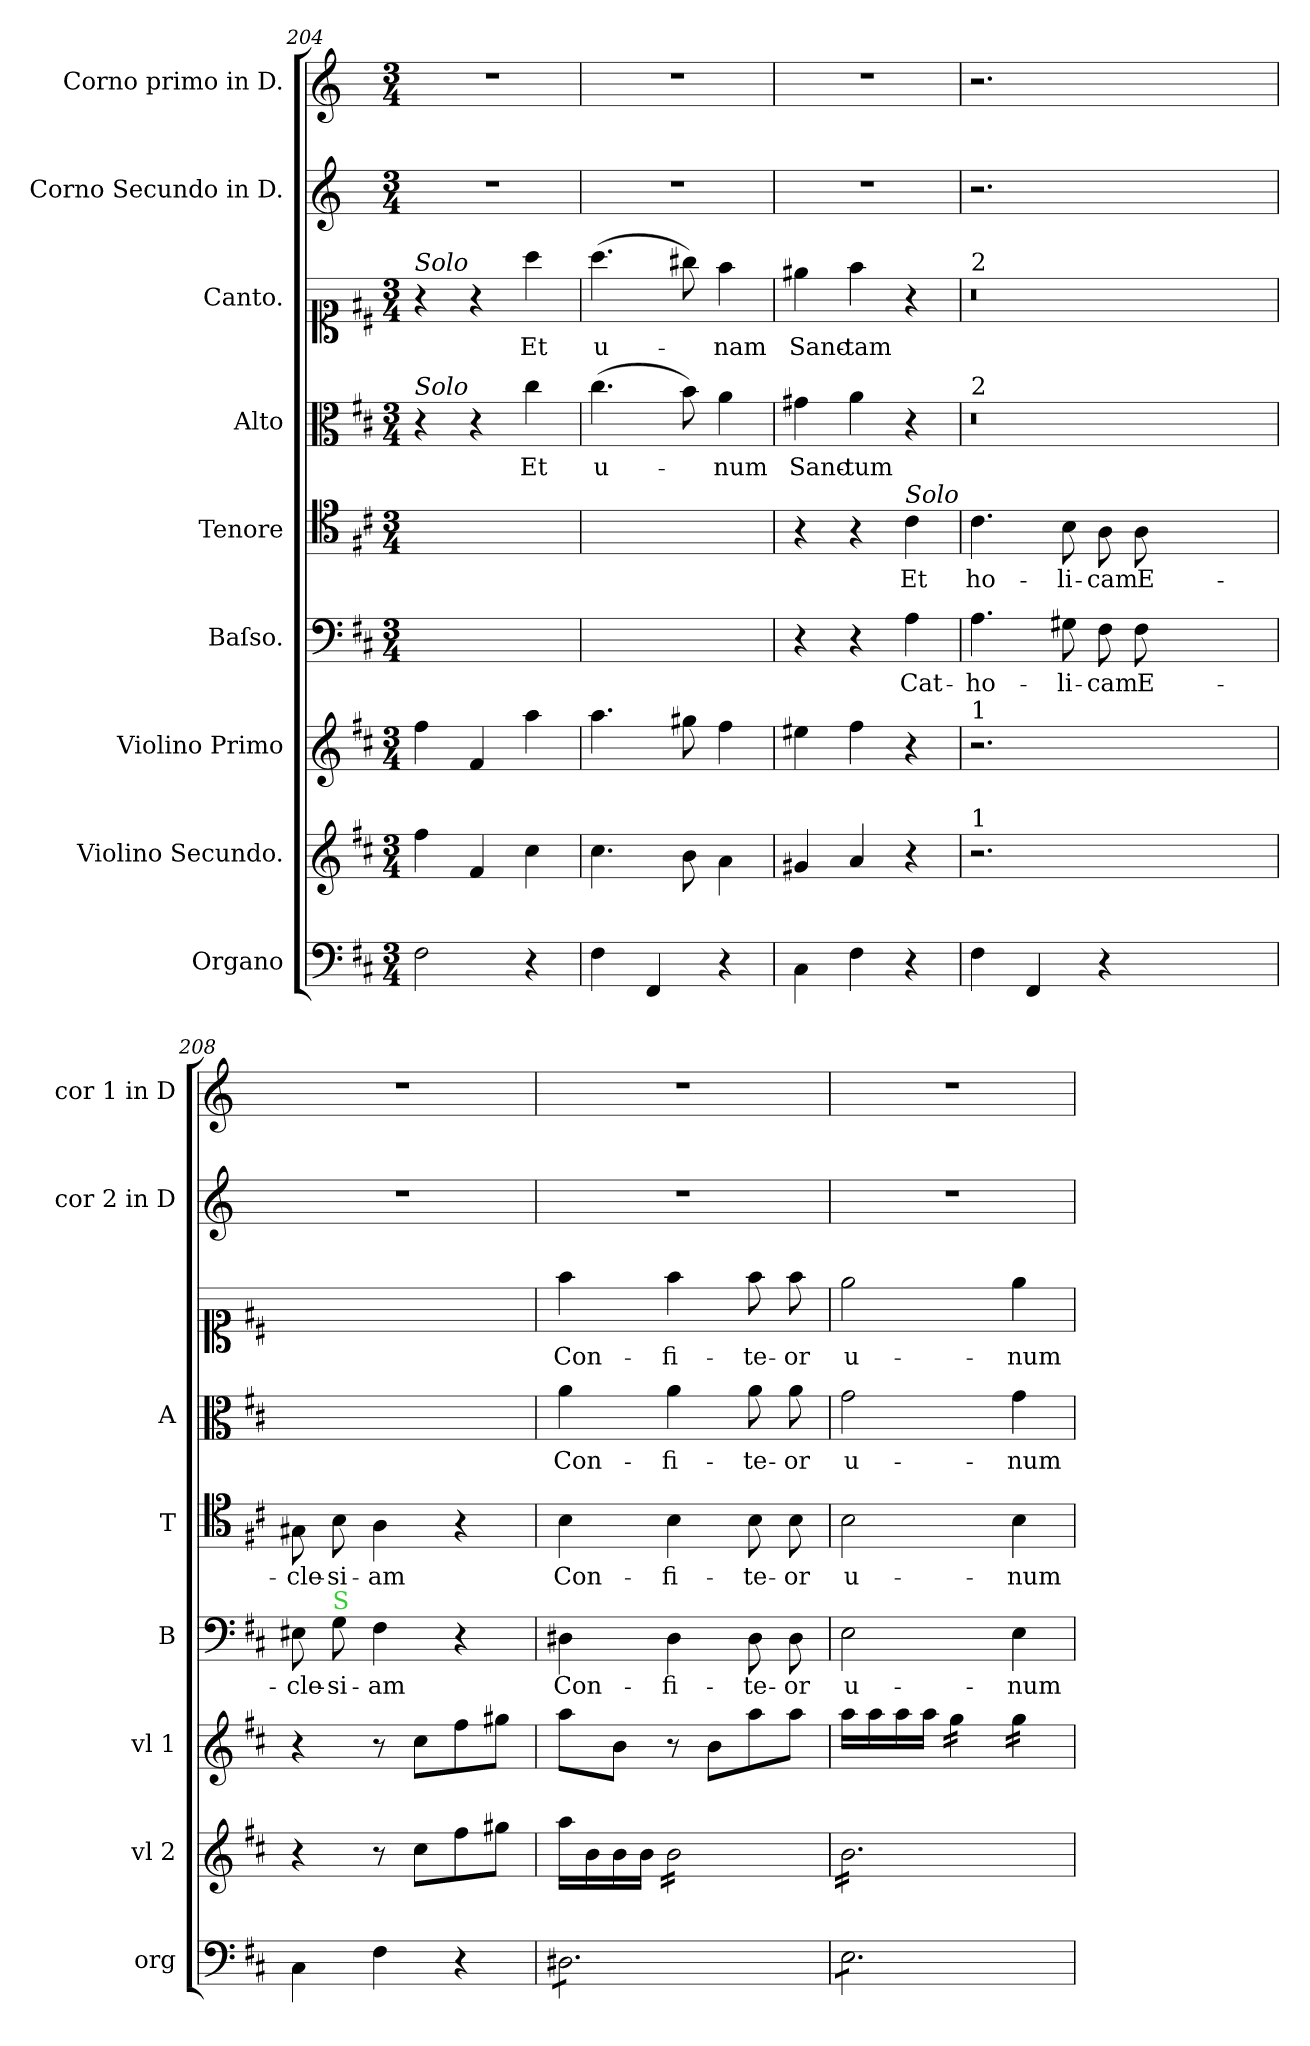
**kern	**dynam	**kern	**dynam	**kern	**dynam	**kern	**text	**kern	**text	**kern	**text	**kern	**text	**kern	**kern
*part9	*part9	*part8	*part8	*part7	*part7	*part6	*part6	*part5	*part5	*part4	*part4	*part3	*part3	*part2	*part1
*staff9	*staff9	*staff8	*staff8	*staff7	*staff7	*staff6	*staff6	*staff5	*staff5	*staff4	*staff4	*staff3	*staff3	*staff2	*staff1
*I"Organo	*	*I"Violino Secundo.	*	*I"Violino Primo	*	*I"Baſso.	*	*I"Tenore	*	*I"Alto	*	*I"Canto.	*	*I"Corno Secundo in D.	*I"Corno primo in D.
*I'org	*	*I'vl 2	*	*I'vl 1	*	*I'B	*	*I'T	*	*I'A	*	*	*	*I'cor 2 in D	*I'cor 1 in D
*clefF4	*	*clefG2	*	*clefG2	*	*clefF4	*	*clefC4	*	*clefC3	*	*clefC1	*	*clefG2	*clefG2
*	*	*	*	*	*	*	*	*	*	*	*	*	*	*ITrd6c10	*ITrd6c10
*k[f#c#]	*	*k[f#c#]	*	*k[f#c#]	*	*k[f#c#]	*	*k[f#c#]	*	*k[f#c#]	*	*k[f#c#]	*	*k[f#c#]	*k[f#c#]
*M3/4	*	*M3/4	*	*M3/4	*	*M3/4	*	*M3/4	*	*M3/4	*	*M3/4	*	*M3/4	*M3/4
=204	=204	=204	=204	=204	=204	=204	=204	=204	=204	=204	=204	=204	=204	=204	=204
!	!	!	!	!	!	!	!	!	!	!	!	!LO:TX:a:i:t=Solo	!	!	!
!	!	!	!	!	!	!	!	!	!	!LO:TX:a:i:t=Solo	!	!	!	!	!
2F#\	.	4ff#\	.	4ff#\	.	2.ryy	.	2.ryy	.	4r	.	4r	.	2.r	2.r
.	.	4f#/	.	4f#/	.	.	.	.	.	4r	.	4r	.	.	.
4r	.	4cc#\	.	4aa\	.	.	.	.	.	4cc#\	Et	4aa\	Et	.	.
=205	=205	=205	=205	=205	=205	=205	=205	=205	=205	=205	=205	=205	=205	=205	=205
!	!	!	!LO:DY:b	!	!LO:DY:b	!	!	!	!	!	!	!	!	!	!
4F#\	.	4.cc#\	p&colon;	4.aa\	p&colon;	2.ryy	.	2.ryy	.	(4.cc#\	u-	(4.aa\	u-	2.r	2.r
4FF#/	.	.	.	.	.	.	.	.	.	.	.	.	.	.	.
.	.	8b\	.	8gg#X\	.	.	.	.	.	8b\)	.	8gg#X\)	.	.	.
4r	.	4a\	.	4ff#\	.	.	.	.	.	4a\	-num	4ff#\	-nam	.	.
=206	=206	=206	=206	=206	=206	=206	=206	=206	=206	=206	=206	=206	=206	=206	=206
4C#\	.	4g#X/	.	4ee#X\	.	4r	.	4r	.	4g#X\	Sanc-	4ee#X\	Sanc-	2.r	2.r
4F#\	.	4a/	.	4ff#\	.	4r	.	4r	.	4a\	-tum	4ff#\	-tam	.	.
!	!	!	!	!	!	!	!	!LO:TX:a:i:t=Solo	!	!	!	!	!	!	!
4r	.	4r	.	4r	.	4A\	Cat-	4c#\	Et	4r	.	4r	.	.	.
=207	=207	=207	=207	=207	=207	=207	=207	=207	=207	=207	=207	=207	=207	=207	=207
!	!	!	!	!	!	!	!	!	!	!	!	!LO:TX:a:t=2	!	!	!
!	!	!	!	!	!	!	!	!	!	!LO:TX:a:t=2	!	!	!	!	!
!	!	!	!	!LO:TX:a:t=1	!	!	!	!	!	!	!	!	!	!	!
!	!	!LO:TX:a:t=1	!	!	!	!	!	!	!	!	!	!	!	!	!
!	!	!	!	!	!	!	!	!	!	!LO:N:vis=0	!	!LO:N:vis=0	!	!	!
4F#\	.	2.r	.	2.r	.	4.A\	-ho-	4.c#\	ho-	1.r	.	1.r	.	2.r	2.r
4FF#/	.	.	.	.	.	.	.	.	.	.	.	.	.	.	.
.	.	.	.	.	.	8G#X\	-li-	8B\	-li-	.	.	.	.	.	.
4r	.	.	.	.	.	8F#\	-cam	8A\	-cam	.	.	.	.	.	.
.	.	.	.	.	.	8F#\	E-	8A\	E-	.	.	.	.	.	.
2.ryy	.	2.ryy	.	2.ryy	.	2.ryy	.	2.ryy	.	.	.	.	.	2.ryy	2.ryy
=208	=208	=208	=208	=208	=208	=208	=208	=208	=208	=208	=208	=208	=208	=208	=208
4C#\	.	4r	.	4r	.	8E#X\	-cle-	8G#X\	-cle-	2.ryy	.	2.ryy	.	2.r	2.r
!	!	!	!	!	!	!LO:TX:a:color=limegreen:t=S	!	!	!	!	!	!	!	!	!
.	.	.	.	.	.	8G\	-si-	8B\	-si-	.	.	.	.	.	.
4F#\	.	8r	.	8r	.	4F#\	-am	4A\	-am	.	.	.	.	.	.
!	!	!	!LO:DY:b	!	!LO:DY:b	!	!	!	!	!	!	!	!	!	!
.	.	8cc#\L	for	8cc#\L	for.	.	.	.	.	.	.	.	.	.	.
4r	.	8ff#\	.	8ff#\	.	4r	.	4r	.	.	.	.	.	.	.
.	.	8gg#X\J	.	8gg#X\J	.	.	.	.	.	.	.	.	.	.	.
=209	=209	=209	=209	=209	=209	=209	=209	=209	=209	=209	=209	=209	=209	=209	=209
!	!LO:DY:b	!	!	!	!	!	!	!	!	!	!	!	!	!	!
*tremolo	*	*	*	*	*	*	*	*	*	*	*	*	*	*	*
8D#X\L	for	16aa\LL	.	8aa\L	.	4D#X\	Con-	4B\	Con-	4a\	Con-	4ff#\	Con-	2.r	2.r
.	.	16b\	.	.	.	.	.	.	.	.	.	.	.	.	.
8D#X\	.	16b\	.	8b\J	.	.	.	.	.	.	.	.	.	.	.
.	.	16b\JJ	.	.	.	.	.	.	.	.	.	.	.	.	.
*	*	*tremolo	*	*	*	*	*	*	*	*	*	*	*	*	*
8D#X\	.	16b\LL	.	8r	.	4D#\	-fi-	4B\	-fi-	4a\	-fi-	4ff#\	-fi-	.	.
.	.	16b\	.	.	.	.	.	.	.	.	.	.	.	.	.
8D#X\	.	16b\	.	8b\L	.	.	.	.	.	.	.	.	.	.	.
.	.	16b\	.	.	.	.	.	.	.	.	.	.	.	.	.
8D#X\	.	16b\	.	8aa\	.	8D#\	-te-	8B\	-te-	8a\	-te-	8ff#\	-te-	.	.
.	.	16b\	.	.	.	.	.	.	.	.	.	.	.	.	.
8D#X\J	.	16b\	.	8aa\J	.	8D#\	-or	8B\	-or	8a\	-or	8ff#\	-or	.	.
.	.	16b\JJ	.	.	.	.	.	.	.	.	.	.	.	.	.
=210	=210	=210	=210	=210	=210	=210	=210	=210	=210	=210	=210	=210	=210	=210	=210
8E\L	.	16b\LL	.	16aa\LL	.	2E\	u-	2B\	u-	2g\	u-	2ee\	u-	2.r	2.r
.	.	16b\	.	16aa\	.	.	.	.	.	.	.	.	.	.	.
8E\	.	16b\	.	16aa\	.	.	.	.	.	.	.	.	.	.	.
.	.	16b\	.	16aa\JJ	.	.	.	.	.	.	.	.	.	.	.
*	*	*	*	*tremolo	*	*	*	*	*	*	*	*	*	*	*
8E\	.	16b\	.	16gg\LL	.	.	.	.	.	.	.	.	.	.	.
.	.	16b\	.	16gg\	.	.	.	.	.	.	.	.	.	.	.
8E\	.	16b\	.	16gg\	.	.	.	.	.	.	.	.	.	.	.
.	.	16b\	.	16gg\JJ	.	.	.	.	.	.	.	.	.	.	.
8E\	.	16b\	.	16gg\LL	.	4E\	-num	4B\	-num	4g\	-num	4ee\	-num	.	.
.	.	16b\	.	16gg\	.	.	.	.	.	.	.	.	.	.	.
8E\J	.	16b\	.	16gg\	.	.	.	.	.	.	.	.	.	.	.
*Xtremolo	*	*	*	*	*	*	*	*	*	*	*	*	*	*	*
.	.	16b\JJ	.	16gg\JJ	.	.	.	.	.	.	.	.	.	.	.
*	*	*	*	*Xtremolo	*	*	*	*	*	*	*	*	*	*	*
*	*	*Xtremolo	*	*	*	*	*	*	*	*	*	*	*	*	*
=	=	=	=	=	=	=	=	=	=	=	=	=	=	=	=
*-	*-	*-	*-	*-	*-	*-	*-	*-	*-	*-	*-	*-	*-	*-	*-
